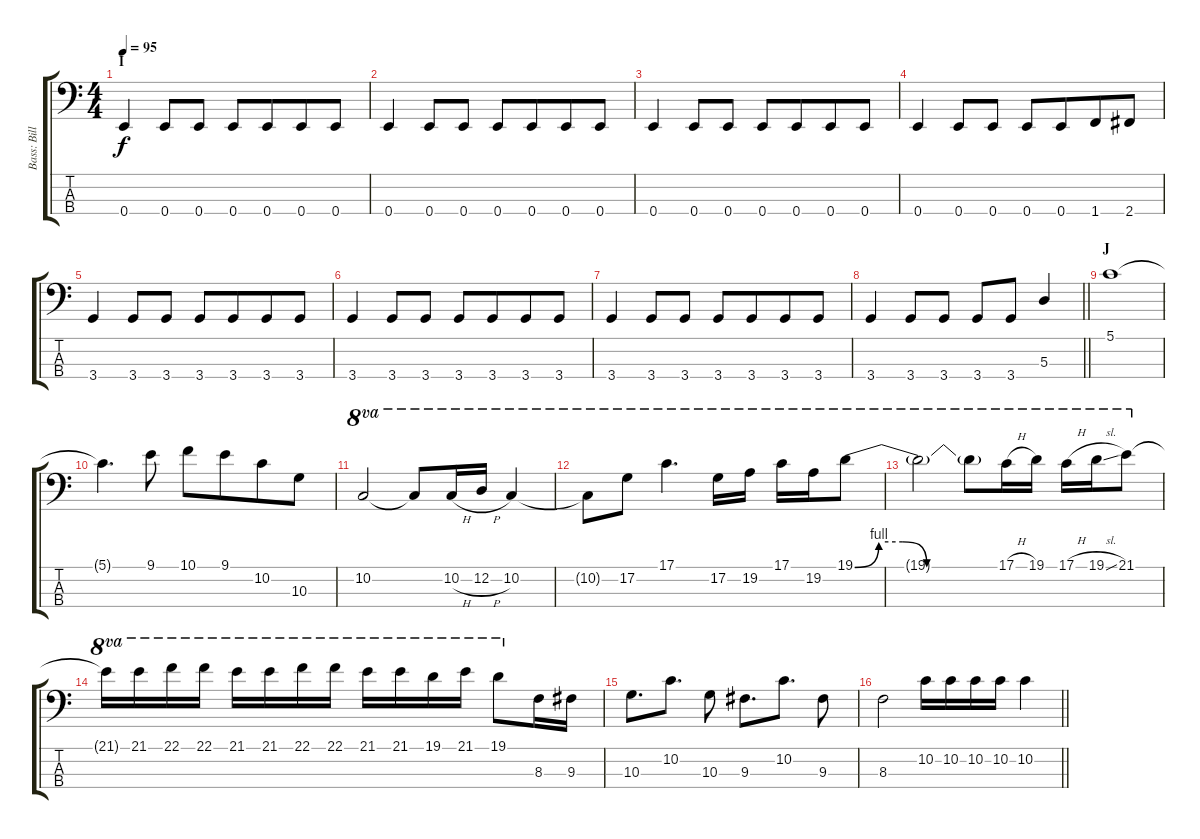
\track ("Bass: Billy" "Bass: Bill") {instrument electricbassfinger}
\staff {score tabs}
\tuning (G2 D2 A1 E1) {hide}
\ts (4 4)
\section ("" "I")
\tempo 95
\clef f4
\ks c
0.4.4{dy f} 0.4.8 0.4.8 0.4.8 0.4.8{beam merge} 0.4.8 0.4.8 |
0.4.4 0.4.8 0.4.8 0.4.8 0.4.8{beam merge} 0.4.8 0.4.8 |
0.4.4 0.4.8 0.4.8 0.4.8 0.4.8{beam merge} 0.4.8 0.4.8 |
0.4.4 0.4.8 0.4.8 0.4.8 0.4.8{beam merge} 1.4.8 2.4.8 |
3.4.4 3.4.8 3.4.8 3.4.8 3.4.8{beam merge} 3.4.8 3.4.8 |
3.4.4 3.4.8 3.4.8 3.4.8 3.4.8{beam merge} 3.4.8 3.4.8 |
3.4.4 3.4.8 3.4.8 3.4.8 3.4.8{beam merge} 3.4.8 3.4.8 |
\barLineRight lightlight
3.4.4 3.4.8 3.4.8 3.4.8 3.4.8{beam merge} 5.3.4 |
\section ("" "J")
5.1.1 |
5.1{t}.4{d} 9.1.8 10.1.8 9.1.8{beam merge} 10.2.8 10.3.8 |
10.2.2{ot 8va} 10.2{t}.8{ot 8va} 10.2{h}.16{ot 8va} 12.2{h}.16{ot 8va} 10.2.4{ot 8va} |
10.2{t}.8{ot 8va} 17.2.8{ot 8va} 17.1.4{d ot 8va} 17.2.16{ot 8va} 19.2.16{ot 8va} 17.1.16{ot 8va} 19.2.16{ot 8va} 19.1{be (custom 0 0 10 4 20 4 30 0 60 0)}.8{ot 8va} |
19.1{t}.2{ot 8va} 19.1{t}.8{ot 8va} 17.1{h}.16{ot 8va} 19.1.16{ot 8va} 17.1{h}.16{ot 8va} 19.1{sl}.16{ot 8va} 21.1.8{ot 8va} |
21.1{t}.16{ot 8va} 21.1.16{ot 8va} 22.1.16{ot 8va} 22.1.16{ot 8va} 21.1.16{ot 8va} 21.1.16{ot 8va} 22.1.16{ot 8va} 22.1.16{ot 8va} 21.1.16{ot 8va} 21.1.16{ot 8va} 19.1.16{ot 8va} 21.1.16{ot 8va} 19.1.8{ot 8va} 8.3.16 9.3.16 |
10.3.8{d} 10.2.8{d} 10.3.8 9.3.8{d beam merge} 10.2.8{d} 9.3.8 |
\barLineRight lightlight
8.3.2 10.2.16 10.2.16 10.2.16 10.2.16 10.2.4
